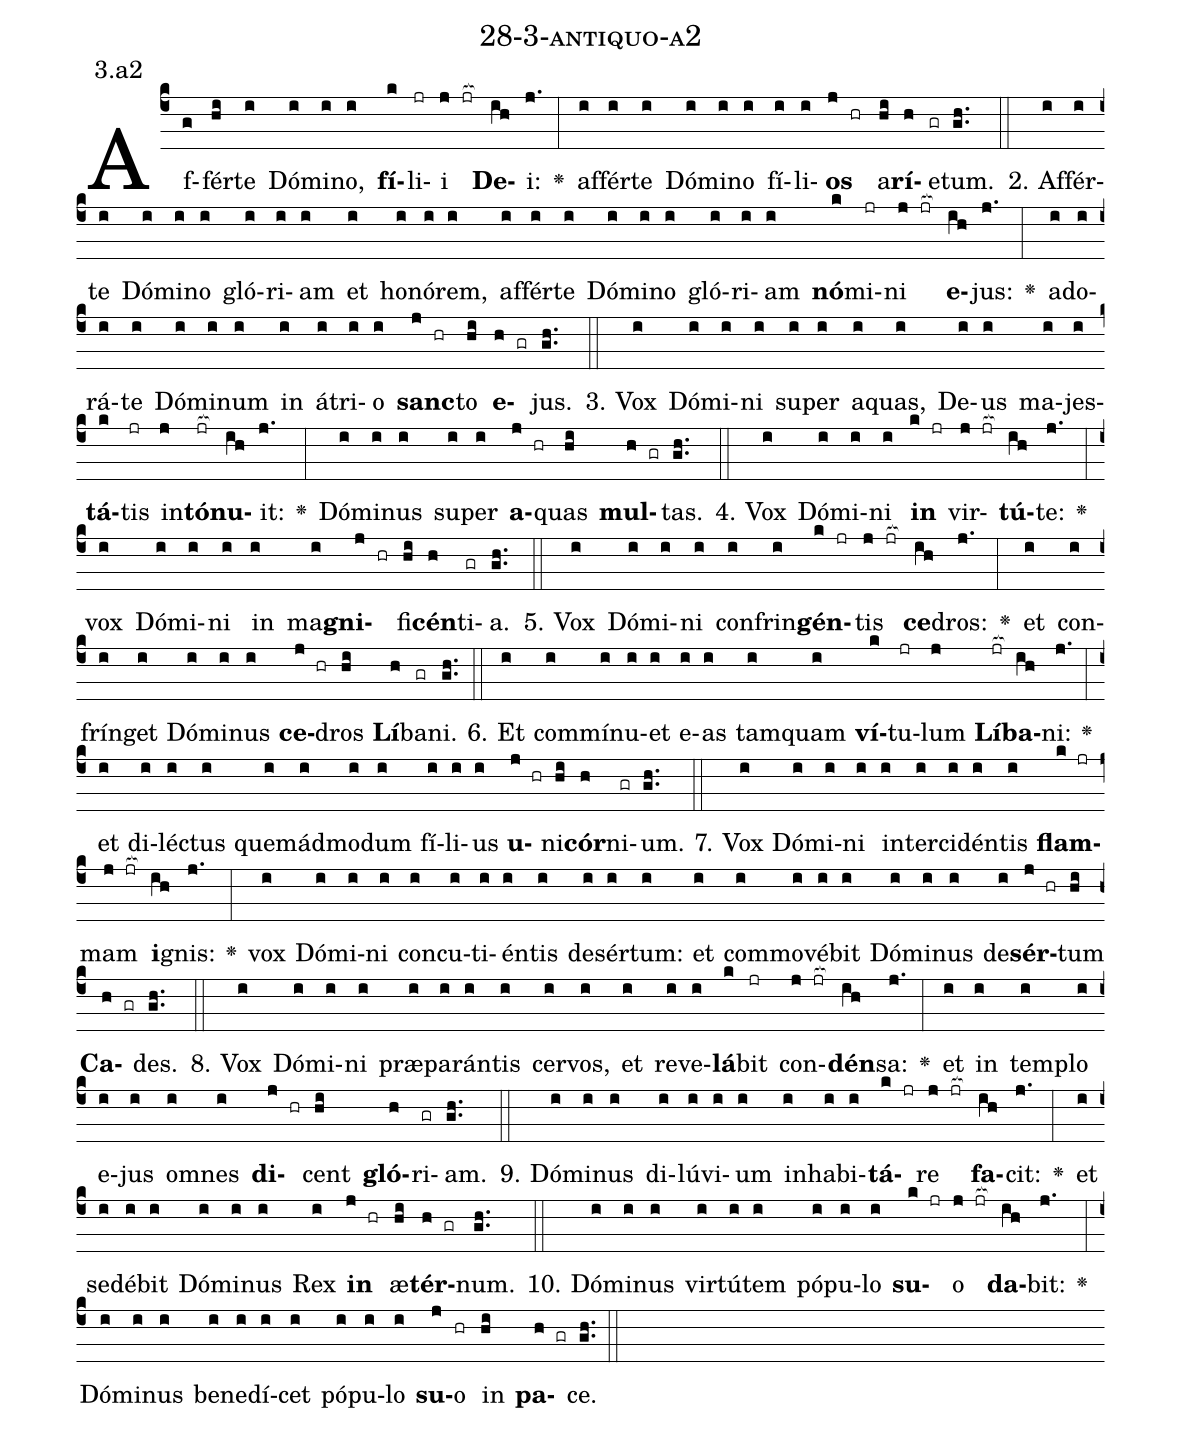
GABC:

name: 28-3-antiquo-a2;
annotation: 3.a2;
%%
(c4)Af(g)fér(hi)te(i) Dó(i)mi(i)no,(i) <b>fí</b>(k)li(jr)i(j jr[ocb:1{]) <b>De</b>(ih[ocb:0}])i:(j.) <v>\greheightstar</v>(:) af(i)fér(i)te(i) Dó(i)mi(i)no(i) fí(i)li(i)<b>os</b>(j hr) a(hi)<b>rí</b>(h)e(gr)tum.(gh..) (::)
2. Af(i)fér(i)te(i) Dó(i)mi(i)no(i) gló(i)ri(i)am(i) et(i) ho(i)nó(i)rem,(i) af(i)fér(i)te(i) Dó(i)mi(i)no(i) gló(i)ri(i)am(i) <b>nó</b>(k)mi(jr)ni(j jr[ocb:1{]) <b>e</b>(ih[ocb:0}])jus:(j.) <v>\greheightstar</v>(:) ad(i)o(i)rá(i)te(i) Dó(i)mi(i)num(i) in(i) á(i)tri(i)o(i) <b>sanc</b>(j hr)to(hi) <b>e</b>(h gr)jus.(gh..) (::)
3. Vox(i) Dó(i)mi(i)ni(i) su(i)per(i) a(i)quas,(i) De(i)us(i) ma(i)jes(i)<b>tá</b>(k)tis(jr) in(j)<b>tó</b>(jr[ocb:1{])<b>nu</b>(ih[ocb:0}])it:(j.) <v>\greheightstar</v>(:) Dó(i)mi(i)nus(i) su(i)per(i) <b>a</b>(j hr)quas(hi) <b>mul</b>(h gr)tas.(gh..) (::)
4. Vox(i) Dó(i)mi(i)ni(i) <b>in</b>(k jr) vir(j jr[ocb:1{])<b>tú</b>(ih[ocb:0}])te:(j.) <v>\greheightstar</v>(:) vox(i) Dó(i)mi(i)ni(i) in(i) ma(i)<b>gni</b>(j hr)fi(hi)<b>cén</b>(h)ti(gr)a.(gh..) (::)
5. Vox(i) Dó(i)mi(i)ni(i) con(i)frin(i)<b>gén</b>(k jr)tis(j jr[ocb:1{]) <b>ce</b>(ih[ocb:0}])dros:(j.) <v>\greheightstar</v>(:) et(i) con(i)frín(i)get(i) Dó(i)mi(i)nus(i) <b>ce</b>(j hr)dros(hi) <b>Lí</b>(h)ba(gr)ni.(gh..) (::)
6. Et(i) com(i)mí(i)nu(i)et(i) e(i)as(i) tam(i)quam(i) <b>ví</b>(k)tu(jr)lum(j) <b>Lí</b>(jr[ocb:1{])<b>ba</b>(ih[ocb:0}])ni:(j.) <v>\greheightstar</v>(:) et(i) di(i)léc(i)tus(i) quem(i)ád(i)mo(i)dum(i) fí(i)li(i)us(i) <b>u</b>(j hr)ni(hi)<b>cór</b>(h)ni(gr)um.(gh..) (::)
7. Vox(i) Dó(i)mi(i)ni(i) in(i)ter(i)ci(i)dén(i)tis(i) <b>flam</b>(k jr)mam(j jr[ocb:1{]) <b>i</b>(ih[ocb:0}])gnis:(j.) <v>\greheightstar</v>(:) vox(i) Dó(i)mi(i)ni(i) con(i)cu(i)ti(i)én(i)tis(i) de(i)sér(i)tum:(i) et(i) com(i)mo(i)vé(i)bit(i) Dó(i)mi(i)nus(i) de(i)<b>sér</b>(j hr)tum(hi) <b>Ca</b>(h gr)des.(gh..) (::)
8. Vox(i) Dó(i)mi(i)ni(i) præ(i)pa(i)rán(i)tis(i) cer(i)vos,(i) et(i) re(i)ve(i)<b>lá</b>(k)bit(jr) con(j jr[ocb:1{])<b>dén</b>(ih[ocb:0}])sa:(j.) <v>\greheightstar</v>(:) et(i) in(i) tem(i)plo(i) e(i)jus(i) om(i)nes(i) <b>di</b>(j hr)cent(hi) <b>gló</b>(h)ri(gr)am.(gh..) (::)
9. Dó(i)mi(i)nus(i) di(i)lú(i)vi(i)um(i) in(i)ha(i)bi(i)<b>tá</b>(k jr)re(j jr[ocb:1{]) <b>fa</b>(ih[ocb:0}])cit:(j.) <v>\greheightstar</v>(:) et(i) se(i)dé(i)bit(i) Dó(i)mi(i)nus(i) Rex(i) <b>in</b>(j hr) æ(hi)<b>tér</b>(h gr)num.(gh..) (::)
10. Dó(i)mi(i)nus(i) vir(i)tú(i)tem(i) pó(i)pu(i)lo(i) <b>su</b>(k jr)o(j jr[ocb:1{]) <b>da</b>(ih[ocb:0}])bit:(j.) <v>\greheightstar</v>(:) Dó(i)mi(i)nus(i) be(i)ne(i)dí(i)cet(i) pó(i)pu(i)lo(i) <b>su</b>(j)o(hr) in(hi) <b>pa</b>(h gr)ce.(gh..) (::)
